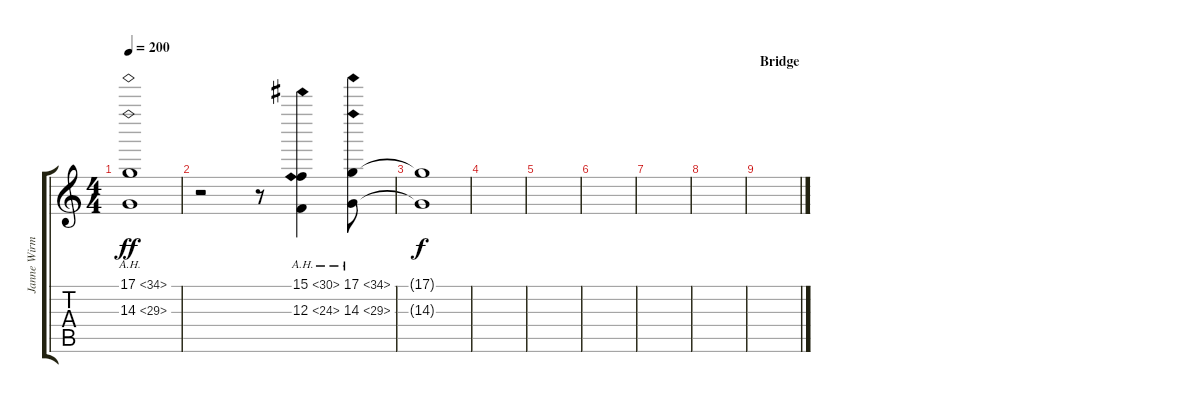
\track ("Janne Wirman" "Janne Wirm") {instrument lead1square}
\staff {score tabs}
\tuning (D4 A3 F3 C3 G2 D2) {hide}
\ts (4 4)
\tempo 200
\clef g2
\ks c
(17.1{ah 17} 14.3{ah 15}).1{dy ff volume 16 balance 8 instrument orchestrahit} |
r.2 r.8 (15.1{ah 15} 12.3{ah 12}).4{volume 16 balance 8 instrument orchestrahit} (17.1{ah 17} 14.3{ah 15}).8 |
(17.1{t} 14.3{t}).1{dy f} |
|
|
|
|
|
\section ("" "Bridge")
